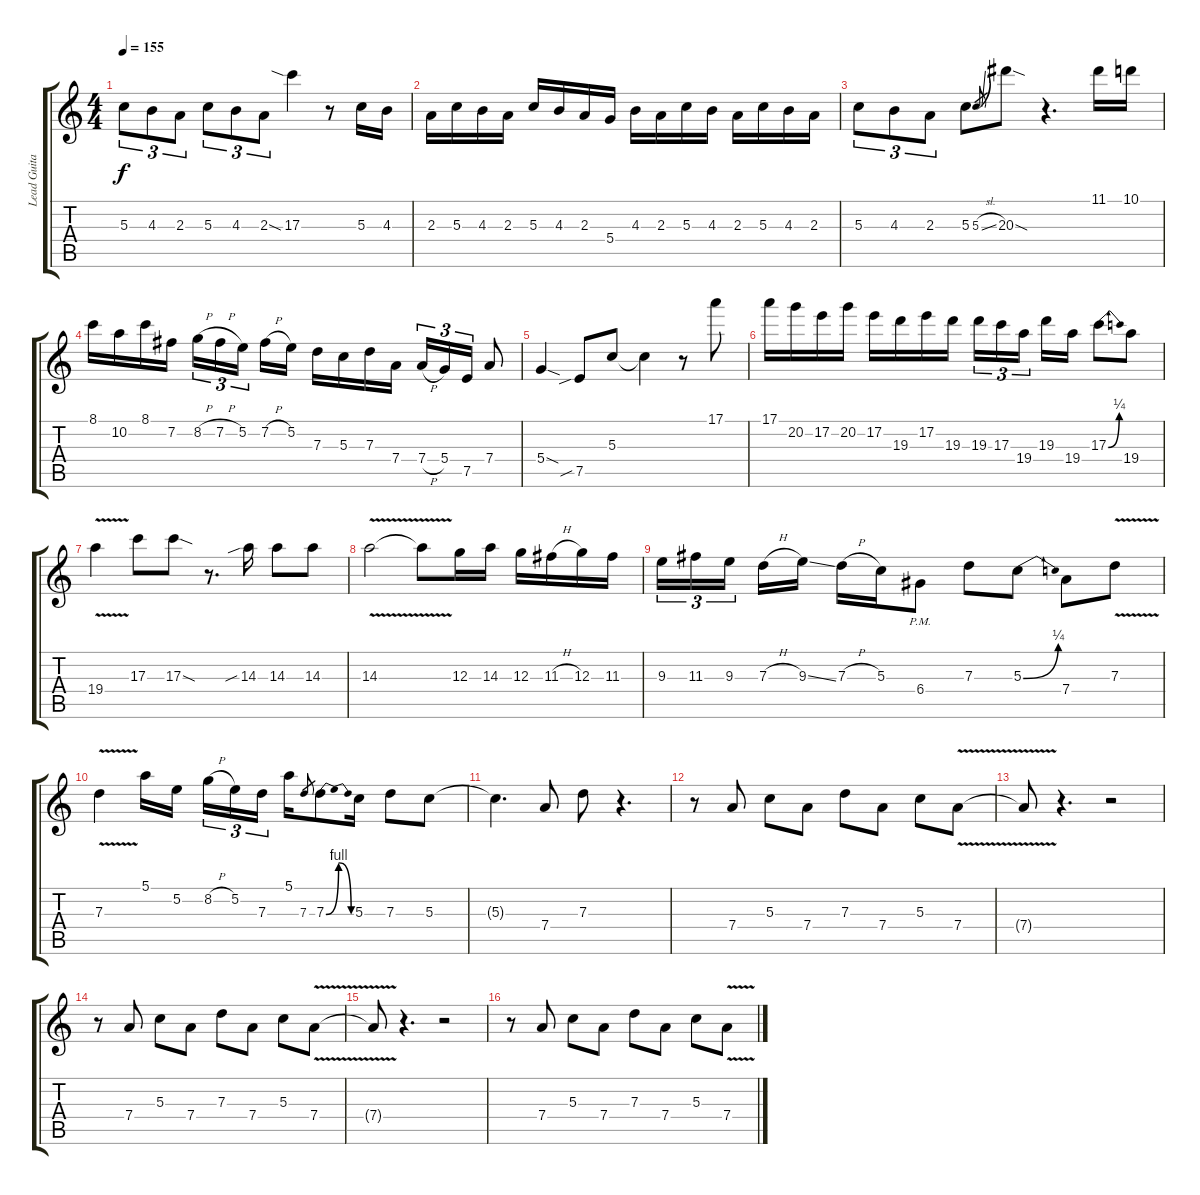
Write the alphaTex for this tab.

\track ("Lead Guitar" "Lead Guita") {instrument distortionguitar}
\staff {score tabs}
\tuning (E4 B3 G3 D3 A2 E2) {hide}
\ts (4 4)
\tempo 155
\clef g2
\ks c
5.3.8{tu (3 2) dy f} 4.3.8{tu (3 2)} 2.3.8{tu (3 2)} 5.3.8{tu (3 2)} 4.3.8{tu (3 2)} 2.3.8{tu (3 2)} 17.3{sia}.4 r.8 5.3.16 4.3.16 |
2.3.16 5.3.16 4.3.16 2.3.16 5.3.16 4.3.16 2.3.16 5.4.16 4.3.16 2.3.16 5.3.16 4.3.16 2.3.16 5.3.16 4.3.16 2.3.16 |
5.3.8{tu (3 2)} 4.3.8{tu (3 2)} 2.3.8{tu (3 2)} 5.3.8 5.3{sl}.8{gr} 20.3{sod}.8 r.4{d} 11.1.16 10.1.16 |
8.1.16 10.2.16 8.1.16 7.2.16 8.2{h}.16{tu (3 2)} 7.2{h}.16{tu (3 2)} 5.2.16{tu (3 2) beam splitsecondary} 7.2{h}.16 5.2.16 7.3.16 5.3.16 7.3.16 7.4.16 7.4{h}.16{tu (3 2)} 5.4.16{tu (3 2)} 7.5.16{tu (3 2)} 7.4.8 |
5.4{sod}.4 7.5{sib}.8 5.3.8 5.3{t}.4 r.8 17.1.8 |
17.1.16 20.2.16 17.2.16 20.2.16 17.2.16 19.3.16 17.2.16 19.3.16 19.3.16{tu (3 2)} 17.3.16{tu (3 2)} 19.4.16{tu (3 2) beam splitsecondary} 19.3.16 19.4.16 17.3{be (bend 0 0 60 1)}.8 19.4.8 |
19.4{v}.4 17.3.8 17.3{sod}.8 r.8{d} 14.3{sib}.16 14.3.8 14.3.8 |
14.3{v}.2 14.3{t}.8 12.3.16 14.3.16 12.3.16 11.3{h}.16 12.3.16 11.3.16 |
9.3.16{tu (3 2)} 11.3.16{tu (3 2)} 9.3.16{tu (3 2) beam splitsecondary} 7.3{h}.16 9.3{ss}.16 7.3{h}.16 5.3.16 6.4{pm}.8 7.3.8 5.3{be (bend 0 0 60 1)}.8 7.4.8 7.3{v}.8 |
7.3{v}.4 5.1.16 5.2.16{beam splitsecondary} 8.2{h}.16{tu (3 2)} 5.2.16{tu (3 2)} 7.3.16{tu (3 2)} 5.1.16 7.3.8{gr} 7.3{be (bendrelease 0 0 30 4 30 4 60 0)}.8 5.3.16 7.3.8 5.3.8 |
5.3{t}.4{d} 7.4.8 7.3.8 r.4{d} |
r.8 7.4.8 5.3.8 7.4.8 7.3.8 7.4.8 5.3.8 7.4{v}.8 |
7.4{t}.8 r.4{d} r.2 |
r.8 7.4.8 5.3.8 7.4.8 7.3.8 7.4.8 5.3.8 7.4{v}.8 |
7.4{t}.8 r.4{d} r.2 |
r.8 7.4.8 5.3.8 7.4.8 7.3.8 7.4.8 5.3.8 7.4{v}.8
